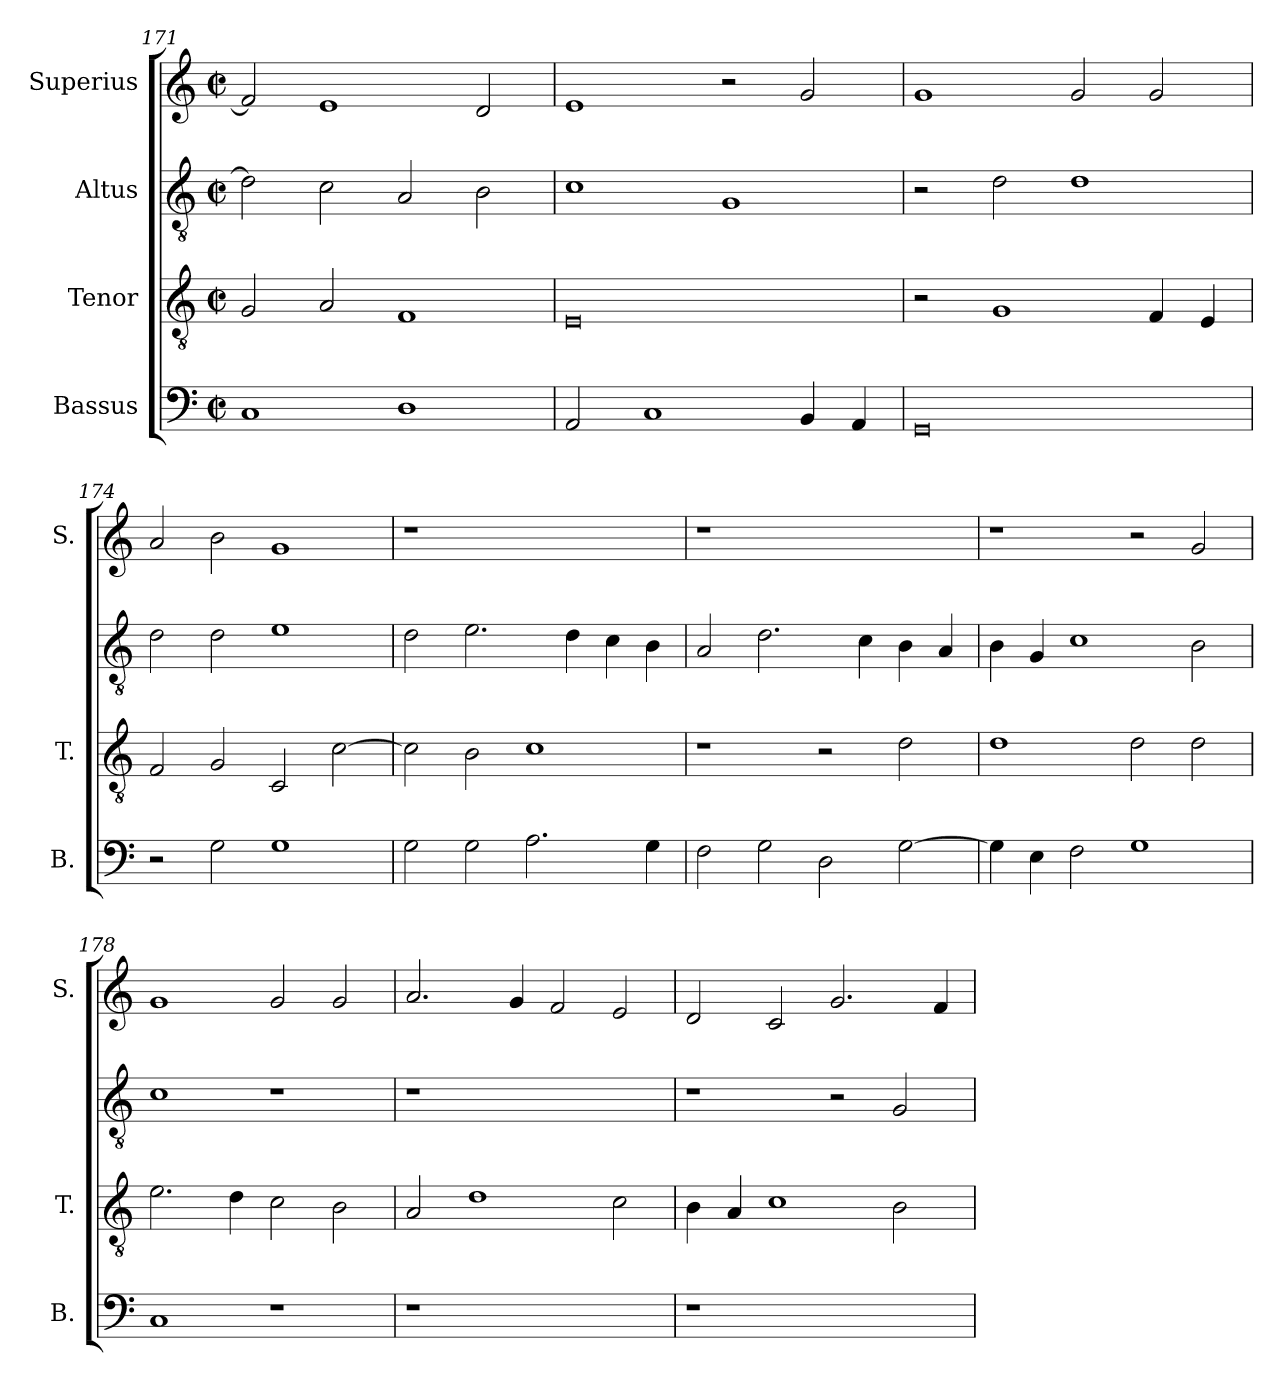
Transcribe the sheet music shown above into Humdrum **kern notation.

**kern	**kern	**kern	**kern
*part4	*part3	*part2	*part1
*staff4	*staff3	*staff2	*staff1
*I"Bassus	*I"Tenor	*I"Altus	*I"Superius
*I'B.	*I'T.	*	*I'S.
*clefF4	*clefGv2	*clefGv2	*clefG2
*	*ITrd7c12	*ITrd7c12	*
*k[]	*k[]	*k[]	*k[]
*C:	*C:	*C:	*C:
*M2/2	*M2/2	*M2/2	*M2/2
*met(c|)	*met(c|)	*met(c|)	*met(c|)
=171	=171	=171	=171
1Ci	2GGi/	2Di\]	2fi/]
.	2AAi/	2Ci\	1ei
1Di	1FFi	2AAi/	.
.	.	2BBi\	2di/
=172	=172	=172	=172
2AAi/	0EEi	1Ci	1ei
1Ci	.	.	.
.	.	1GGi	2r
4BBi/	.	.	2gi/
4AAi/	.	.	.
=173	=173	=173	=173
0GGi	2r	2r	1gi
.	1GGi	2Di\	.
.	.	1Di	2gi/
.	4FFi/	.	2gi/
.	4EEi/	.	.
=174	=174	=174	=174
2r	2FFi/	2Di\	2ai/
2Gi\	2GGi/	2Di\	2bi\
1Gi	2CCi/	1Ei	1gi
.	[>2Ci\	.	.
!!LO:PB:g=z
=175	=175	=175	=175
!	!	!	!LO:N:vis=1
2Gi\	2Ci\]	2Di\	1r
2Gi\	2BBi\	2.Ei\	.
2.Ai\	1Ci	.	1ryy
.	.	4Di\	.
.	.	4Ci\	.
4Gi\	.	4BBi\	.
=176	=176	=176	=176
!	!	!	!LO:N:vis=1
2Fi\	1r	2AAi/	1r
2Gi\	.	2.Di\	.
2Di\	2r	.	1ryy
.	.	4Ci\	.
[>2Gi\	2Di\	4BBi\	.
.	.	4AAi/	.
=177	=177	=177	=177
4Gi\]	1Di	4BBi\	1r
4Ei\	.	4GGi/	.
2Fi\	.	1Ci	.
1Gi	2Di\	.	2r
.	2Di\	2BBi\	2gi/
=178	=178	=178	=178
1Ci	2.Ei\	1Ci	1gi
.	4Di\	.	.
1r	2Ci\	1r	2gi/
.	2BBi\	.	2gi/
=179	=179	=179	=179
!LO:N:vis=1	!	!LO:N:vis=1	!
1r	2AAi/	1r	2.ai/
.	1Di	.	.
.	.	.	4gi/
1ryy	.	1ryy	2fi/
.	2Ci\	.	2ei/
!!LO:LB:g=z
=180	=180	=180	=180
!LO:N:vis=1	!	!	!
1r	4BBi\	1r	2di/
.	4AAi/	.	.
.	1Ci	.	2ci/
1ryy	.	2r	2.gi/
.	2BBi\	2GGi/	.
.	.	.	4fi/
=	=	=	=
*-	*-	*-	*-
